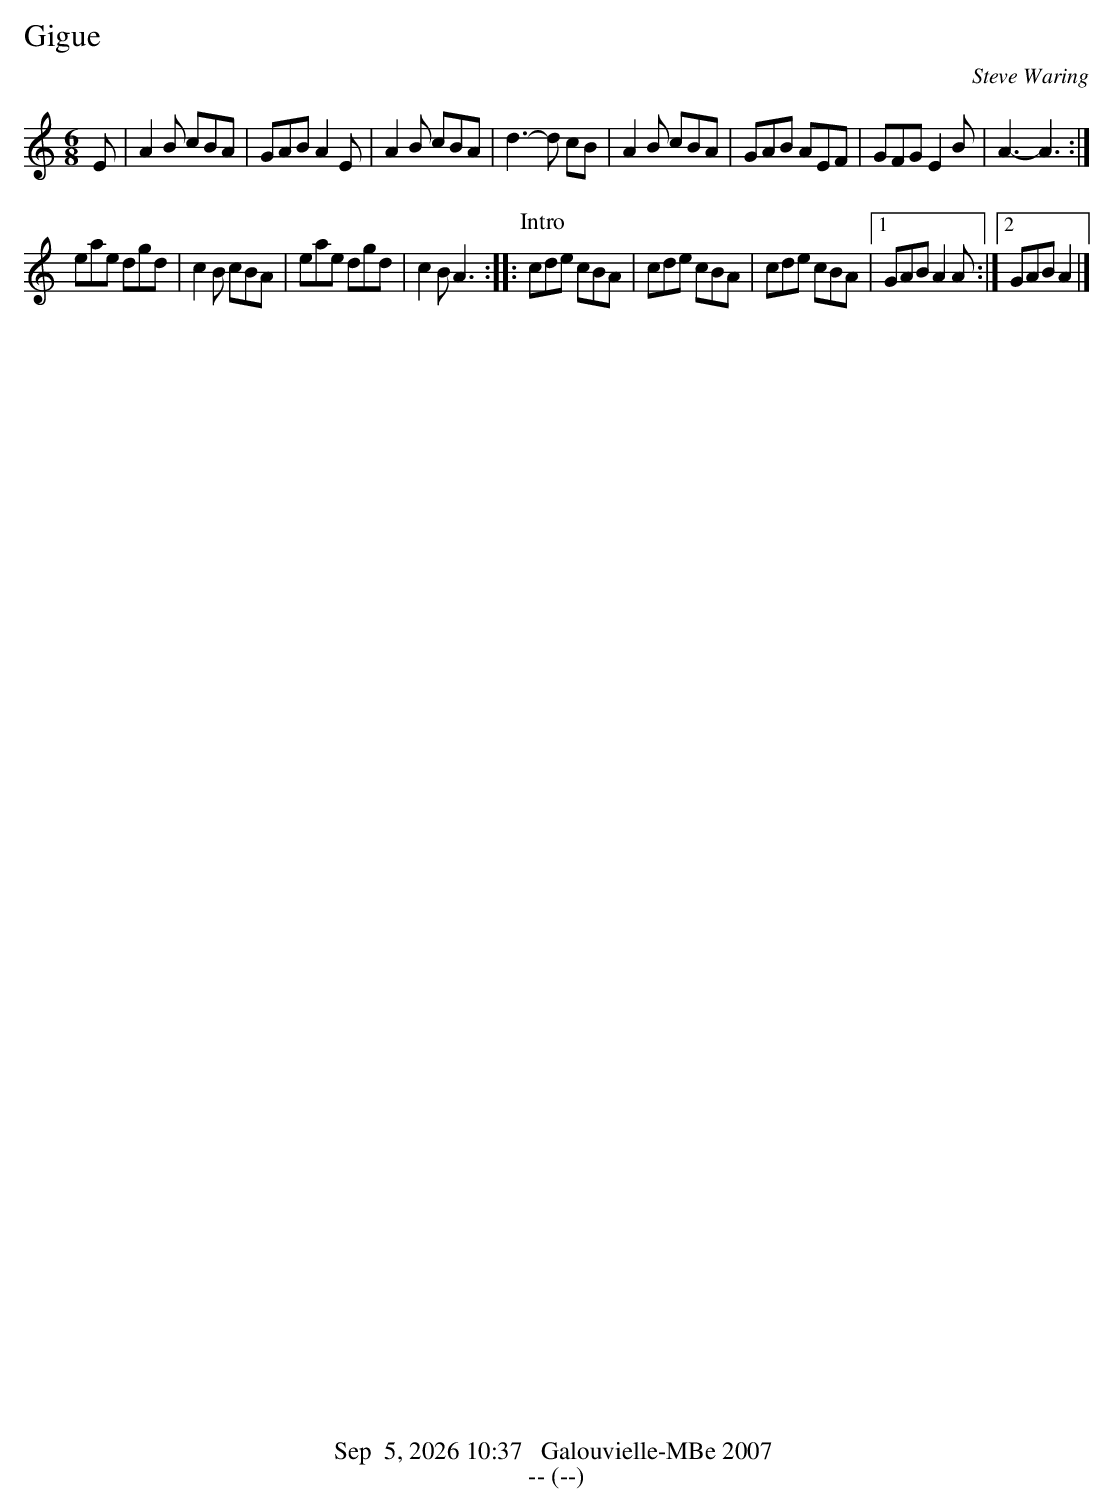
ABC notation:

X:1
T:Gigue
C:Steve Waring
M:6/8
L:1/8
K:A minor
E |\
A2B cBA | GAB A2E | A2B cBA | d3-d cB | A2B cBA | GAB AEF | GFG E2B | A3-A3 :|
eae dgd | c2B cBA | eae dgd | c2B A3 :: [P:Intro]cde cBA | cde cBA | cde cBA |1 GAB A2A :|2 GAB A2 |]
